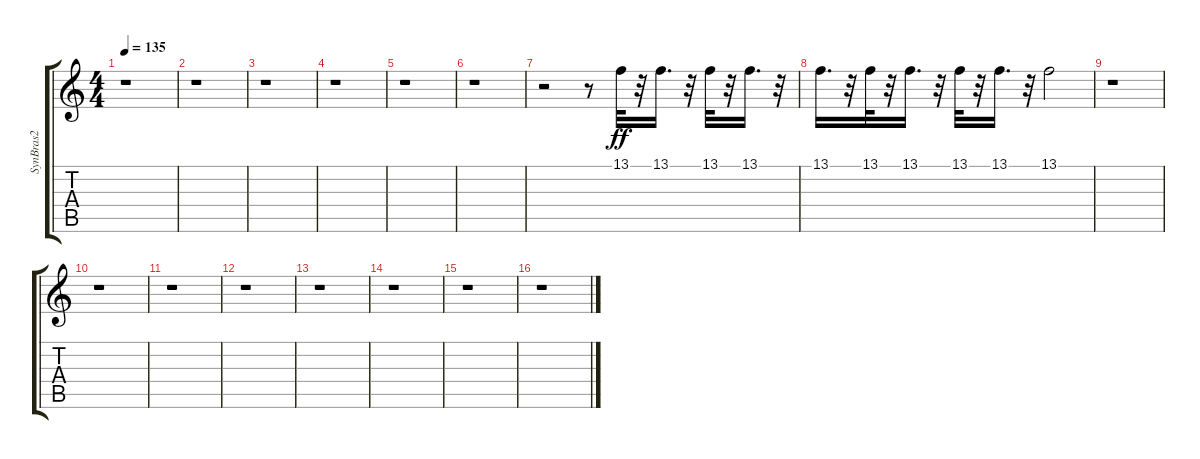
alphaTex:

\track ("SynBras2" "SynBras2") {instrument synthbrass1}
\staff {score tabs}
\tuning (E4 B3 G3 D3 A2 E2) {hide}
\ts (4 4)
\tempo 135
\clef g2
\ks c
r.1{dy ff} |
r.1 |
r.1 |
r.1 |
r.1 |
r.1 |
r.2 r.8 13.1.32 r.32 13.1.16{d} r.32 13.1.32 r.32 13.1.16{d} r.32 |
13.1.16{d} r.32 13.1.32 r.32 13.1.16{d} r.32 13.1.32 r.32 13.1.16{d} r.32 13.1.2 |
r.1 |
r.1 |
r.1 |
r.1 |
r.1 |
r.1 |
r.1 |
r.1
